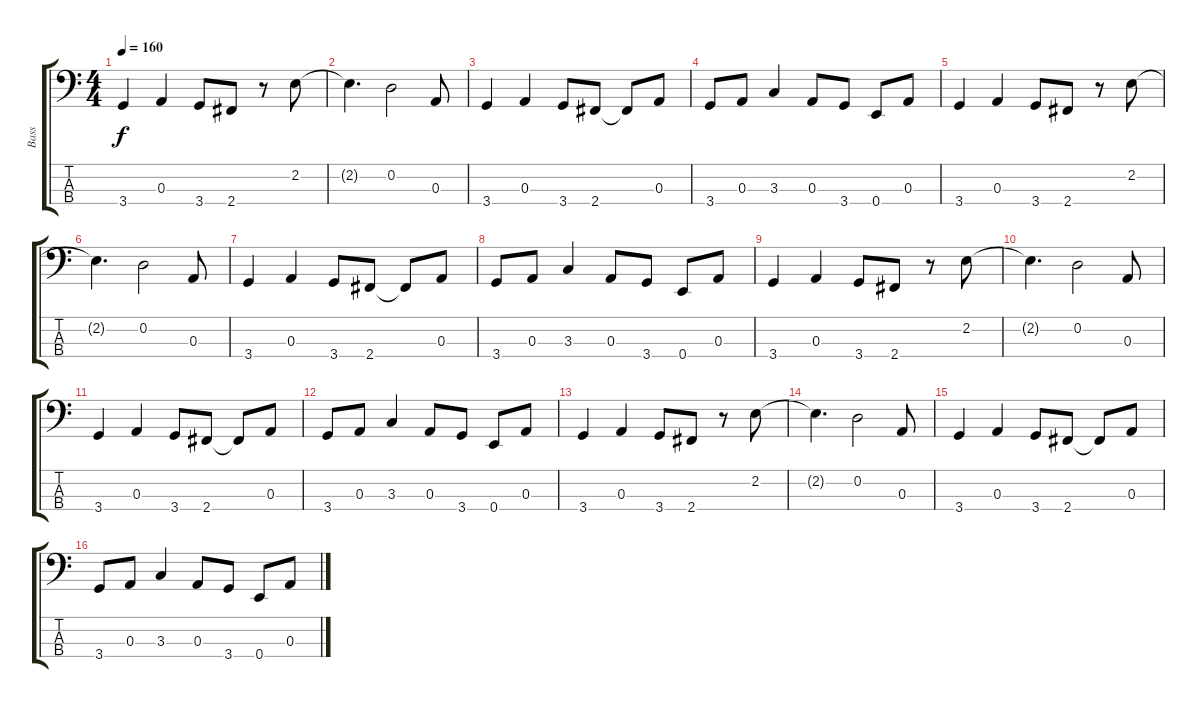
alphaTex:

\track ("Bass" "Bass") {instrument electricbassfinger}
\staff {score tabs}
\tuning (G2 D2 A1 E1) {hide}
\ts (4 4)
\tempo 160
\clef f4
\ks c
3.4.4{dy f} 0.3.4 3.4.8 2.4.8 r.8 2.2.8 |
2.2{t}.4{d} 0.2.2 0.3.8 |
3.4.4 0.3.4 3.4.8 2.4.8 2.4{t}.8 0.3.8 |
3.4.8 0.3.8 3.3.4 0.3.8 3.4.8 0.4.8 0.3.8 |
3.4.4 0.3.4 3.4.8 2.4.8 r.8 2.2.8 |
2.2{t}.4{d} 0.2.2 0.3.8 |
3.4.4 0.3.4 3.4.8 2.4.8 2.4{t}.8 0.3.8 |
3.4.8 0.3.8 3.3.4 0.3.8 3.4.8 0.4.8 0.3.8 |
3.4.4 0.3.4 3.4.8 2.4.8 r.8 2.2.8 |
2.2{t}.4{d} 0.2.2 0.3.8 |
3.4.4 0.3.4 3.4.8 2.4.8 2.4{t}.8 0.3.8 |
3.4.8 0.3.8 3.3.4 0.3.8 3.4.8 0.4.8 0.3.8 |
3.4.4 0.3.4 3.4.8 2.4.8 r.8 2.2.8 |
2.2{t}.4{d} 0.2.2 0.3.8 |
3.4.4 0.3.4 3.4.8 2.4.8 2.4{t}.8 0.3.8 |
3.4.8 0.3.8 3.3.4 0.3.8 3.4.8 0.4.8 0.3.8
